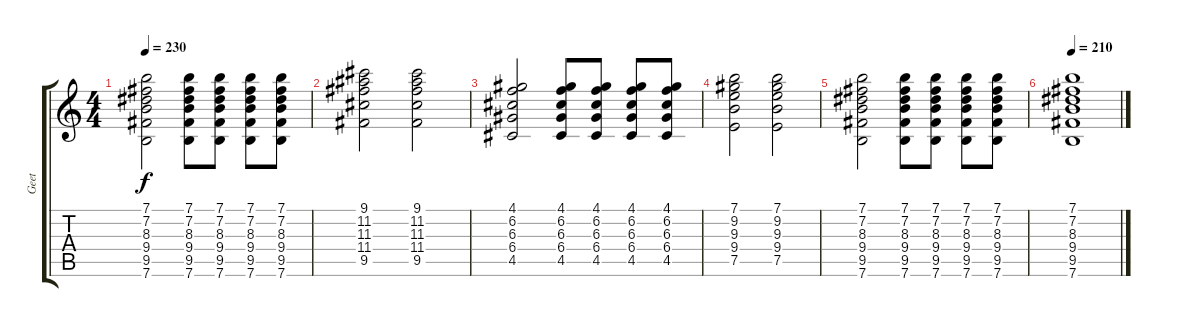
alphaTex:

\track ("Geet" "Geet") {instrument electricguitarclean}
\staff {score tabs}
\tuning (E4 B3 G3 D3 A2 E2) {hide}
\ts (4 4)
\tempo 230
\clef g2
\ks c
(7.1 7.2 8.3 9.4 9.5 7.6).2{dy f} (7.1 7.2 8.3 9.4 9.5 7.6).8 (7.1 7.2 8.3 9.4 9.5 7.6).8 (7.1 7.2 8.3 9.4 9.5 7.6).8 (7.1 7.2 8.3 9.4 9.5 7.6).8 |
(9.1 11.2 11.3 11.4 9.5).2 (9.1 11.2 11.3 11.4 9.5).2 |
(4.1 6.2 6.3 6.4 4.5).2 (4.1 6.2 6.3 6.4 4.5).8 (4.1 6.2 6.3 6.4 4.5).8 (4.1 6.2 6.3 6.4 4.5).8 (4.1 6.2 6.3 6.4 4.5).8 |
(7.1 9.2 9.3 9.4 7.5).2 (7.1 9.2 9.3 9.4 7.5).2 |
(7.1 7.2 8.3 9.4 9.5 7.6).2 (7.1 7.2 8.3 9.4 9.5 7.6).8 (7.1 7.2 8.3 9.4 9.5 7.6).8 (7.1 7.2 8.3 9.4 9.5 7.6).8 (7.1 7.2 8.3 9.4 9.5 7.6).8 |
\tempo 210
(7.1 7.2 8.3 9.4 9.5 7.6).1
